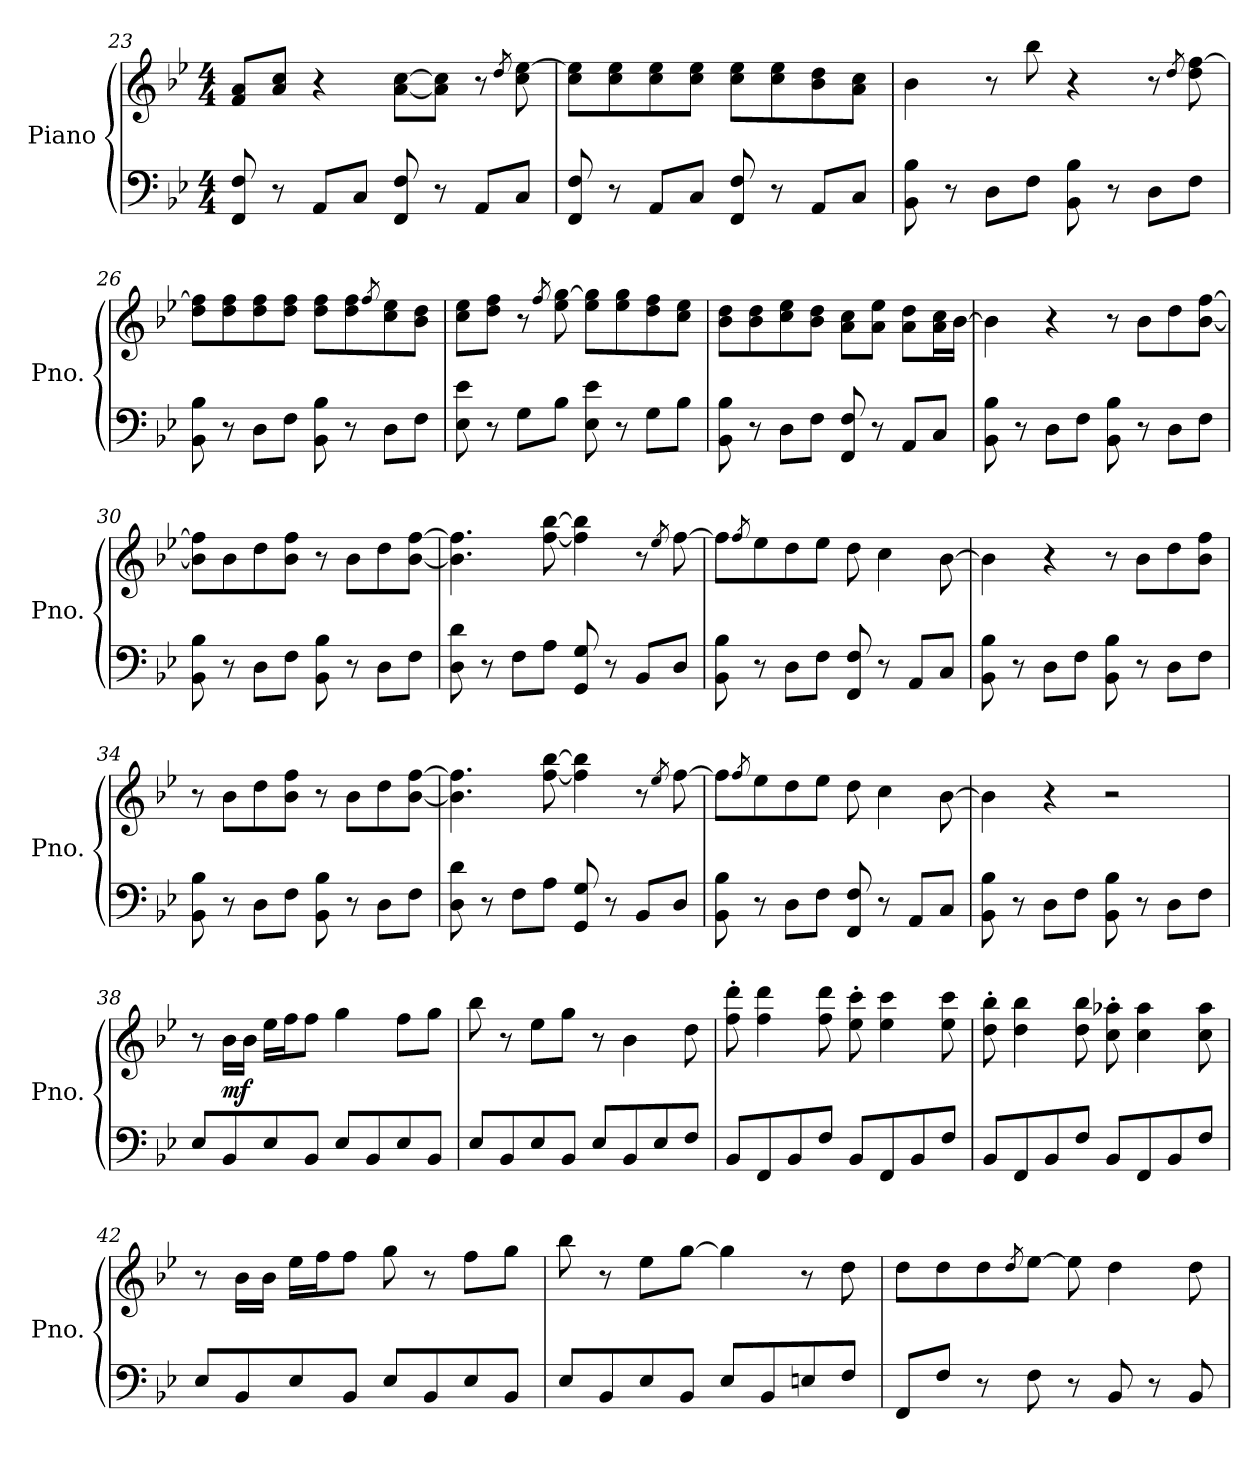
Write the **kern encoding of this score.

**kern	**kern	**dynam
*part1	*part1	*part1
*staff2	*staff1	*staff1/2
*I"Piano	*	*
*I'Pno.	*	*
*clefF4	*clefG2	*
*k[b-e-]	*k[b-e-]	*
*M4/4	*M4/4	*
=23	=23	=23
8FF/ 8F/	8f/ 8a/L	.
8r	8a/ 8cc/J	.
8AA/L	4r	.
8C/J	.	.
8FF/ 8F/	[8a\ [8cc\L	.
8r	8a\] 8cc\]J	.
8AA/L	8r	.
.	8qdd/	.
8C/J	8cc\ [8ee-\	.
=24	=24	=24
8FF/ 8F/	8cc\ 8ee-\]L	.
8r	8cc\ 8ee-\	.
8AA/L	8cc\ 8ee-\	.
8C/J	8cc\ 8ee-\J	.
8FF/ 8F/	8cc\ 8ee-\L	.
8r	8cc\ 8ee-\	.
8AA/L	8b-\ 8dd\	.
8C/J	8a\ 8cc\J	.
!!LO:LB:g=z
=25	=25	=25
8BB-\ 8B-\	4b-\	.
8r	.	.
8D\L	8r	.
8F\J	8bb-\	.
8BB-\ 8B-\	4r	.
8r	.	.
8D\L	8r	.
.	8qdd/	.
8F\J	8dd\ [8ff\	.
=26	=26	=26
8BB-\ 8B-\	8dd\ 8ff\]L	.
8r	8dd\ 8ff\	.
8D\L	8dd\ 8ff\	.
8F\J	8dd\ 8ff\J	.
8BB-\ 8B-\	8dd\ 8ff\L	.
8r	8dd\ 8ff\	.
.	8qff/	.
8D\L	8cc\ 8ee-\	.
8F\J	8b-\ 8dd\J	.
=27	=27	=27
8E-\ 8e-\	8cc\ 8ee-\L	.
8r	8dd\ 8ff\J	.
8G\L	8r	.
.	8qff/	.
8B-\J	8ee-\ [8gg\	.
8E-\ 8e-\	8ee-\ 8gg\]L	.
8r	8ee-\ 8gg\	.
8G\L	8dd\ 8ff\	.
8B-\J	8cc\ 8ee-\J	.
=28	=28	=28
8BB-\ 8B-\	8b-\ 8dd\L	.
8r	8b-\ 8dd\	.
8D\L	8cc\ 8ee-\	.
8F\J	8b-\ 8dd\J	.
8FF/ 8F/	8a\ 8cc\L	.
8r	8a\ 8ee-\J	.
8AA/L	8a\ 8dd\L	.
8C/J	16a\ 16cc\L	.
.	[16b-\JJ	.
!!LO:LB:g=z
=29	=29	=29
8BB-\ 8B-\	4b-\]	.
8r	.	.
8D\L	4r	.
8F\J	.	.
8BB-\ 8B-\	8r	.
8r	8b-\L	.
8D\L	8dd\	.
8F\J	[8b-\ [8ff\J	.
=30	=30	=30
8BB-\ 8B-\	8b-\] 8ff\]L	.
8r	8b-\	.
8D\L	8dd\	.
8F\J	8b-\ 8ff\J	.
8BB-\ 8B-\	8r	.
8r	8b-\L	.
8D\L	8dd\	.
8F\J	[8b-\ [8ff\J	.
=31	=31	=31
8D\ 8d\	4.b-\] 4.ff\]	.
8r	.	.
8F\L	.	.
8A\J	[8ff\ [8bb-\	.
8GG/ 8G/	4ff\] 4bb-\]	.
8r	.	.
8BB-/L	8r	.
.	8qee-/	.
8D/J	[8ff\	.
=32	=32	=32
8BB-\ 8B-\	8ff\L]	.
.	8qff/	.
8r	8ee-\	.
8D\L	8dd\	.
8F\J	8ee-\J	.
8FF/ 8F/	8dd\	.
8r	4cc\	.
8AA/L	.	.
8C/J	[8b-\	.
!!LO:LB:g=z
=33	=33	=33
8BB-\ 8B-\	4b-\]	.
8r	.	.
8D\L	4r	.
8F\J	.	.
8BB-\ 8B-\	8r	.
8r	8b-\L	.
8D\L	8dd\	.
8F\J	8b-\ 8ff\J	.
=34	=34	=34
8BB-\ 8B-\	8r	.
8r	8b-\L	.
8D\L	8dd\	.
8F\J	8b-\ 8ff\J	.
8BB-\ 8B-\	8r	.
8r	8b-\L	.
8D\L	8dd\	.
8F\J	[8b-\ [8ff\J	.
=35	=35	=35
8D\ 8d\	4.b-\] 4.ff\]	.
8r	.	.
8F\L	.	.
8A\J	[8ff\ [8bb-\	.
8GG/ 8G/	4ff\] 4bb-\]	.
8r	.	.
8BB-/L	8r	.
.	8qee-/	.
8D/J	[8ff\	.
=36	=36	=36
8BB-\ 8B-\	8ff\L]	.
.	8qff/	.
8r	8ee-\	.
8D\L	8dd\	.
8F\J	8ee-\J	.
8FF/ 8F/	8dd\	.
8r	4cc\	.
8AA/L	.	.
8C/J	[8b-\	.
=37	=37	=37
8BB-\ 8B-\	4b-\]	.
8r	.	.
8D\L	4r	.
8F\J	.	.
8BB-\ 8B-\	2r	.
8r	.	.
8D\L	.	.
8F\J	.	.
!!LO:LB:g=z
=38	=38	=38
8E-/L	8r	.
!	!	!LO:DY:b
8BB-/	16b-\LL	mf
.	16b-\JJ	.
8E-/	16ee-\LL	.
.	16ff\J	.
8BB-/J	8ff\J	.
8E-/L	4gg\	.
8BB-/	.	.
8E-/	8ff\L	.
8BB-/J	8gg\J	.
=39	=39	=39
8E-/L	8bb-\	.
8BB-/	8r	.
8E-/	8ee-\L	.
8BB-/J	8gg\J	.
8E-/L	8r	.
8BB-/	4b-\	.
8E-/	.	.
8F/J	8dd\	.
=40	=40	=40
8BB-/L	8ff\' 8ddd\'	.
8FF/	4ff\ 4ddd\	.
8BB-/	.	.
8F/J	8ff\ 8ddd\	.
8BB-/L	8ee-\' 8ccc\'	.
8FF/	4ee-\ 4ccc\	.
8BB-/	.	.
8F/J	8ee-\ 8ccc\	.
=41	=41	=41
8BB-/L	8dd\' 8bb-\'	.
8FF/	4dd\ 4bb-\	.
8BB-/	.	.
8F/J	8dd\ 8bb-\	.
8BB-/L	8cc\' 8aa-X\'	.
8FF/	4cc\ 4aa-\	.
8BB-/	.	.
8F/J	8cc\ 8aa-\	.
!!LO:LB:g=z
=42	=42	=42
8E-/L	8r	.
8BB-/	16b-\LL	.
.	16b-\JJ	.
8E-/	16ee-\LL	.
.	16ff\J	.
8BB-/J	8ff\J	.
8E-/L	8gg\	.
8BB-/	8r	.
8E-/	8ff\L	.
8BB-/J	8gg\J	.
=43	=43	=43
8E-/L	8bb-\	.
8BB-/	8r	.
8E-/	8ee-\L	.
8BB-/J	[8gg\J	.
8E-/L	4gg\]	.
8BB-/	.	.
8En/	8r	.
8F/J	8dd\	.
=44	=44	=44
8FF/L	8dd\L	.
8F/J	8dd\	.
8r	8dd\	.
.	8qdd/	.
8F\	[8ee-\J	.
8r	8ee-\]	.
8BB-/	4dd\	.
8r	.	.
8BB-/	8dd\	.
=	=	=
*-	*-	*-
